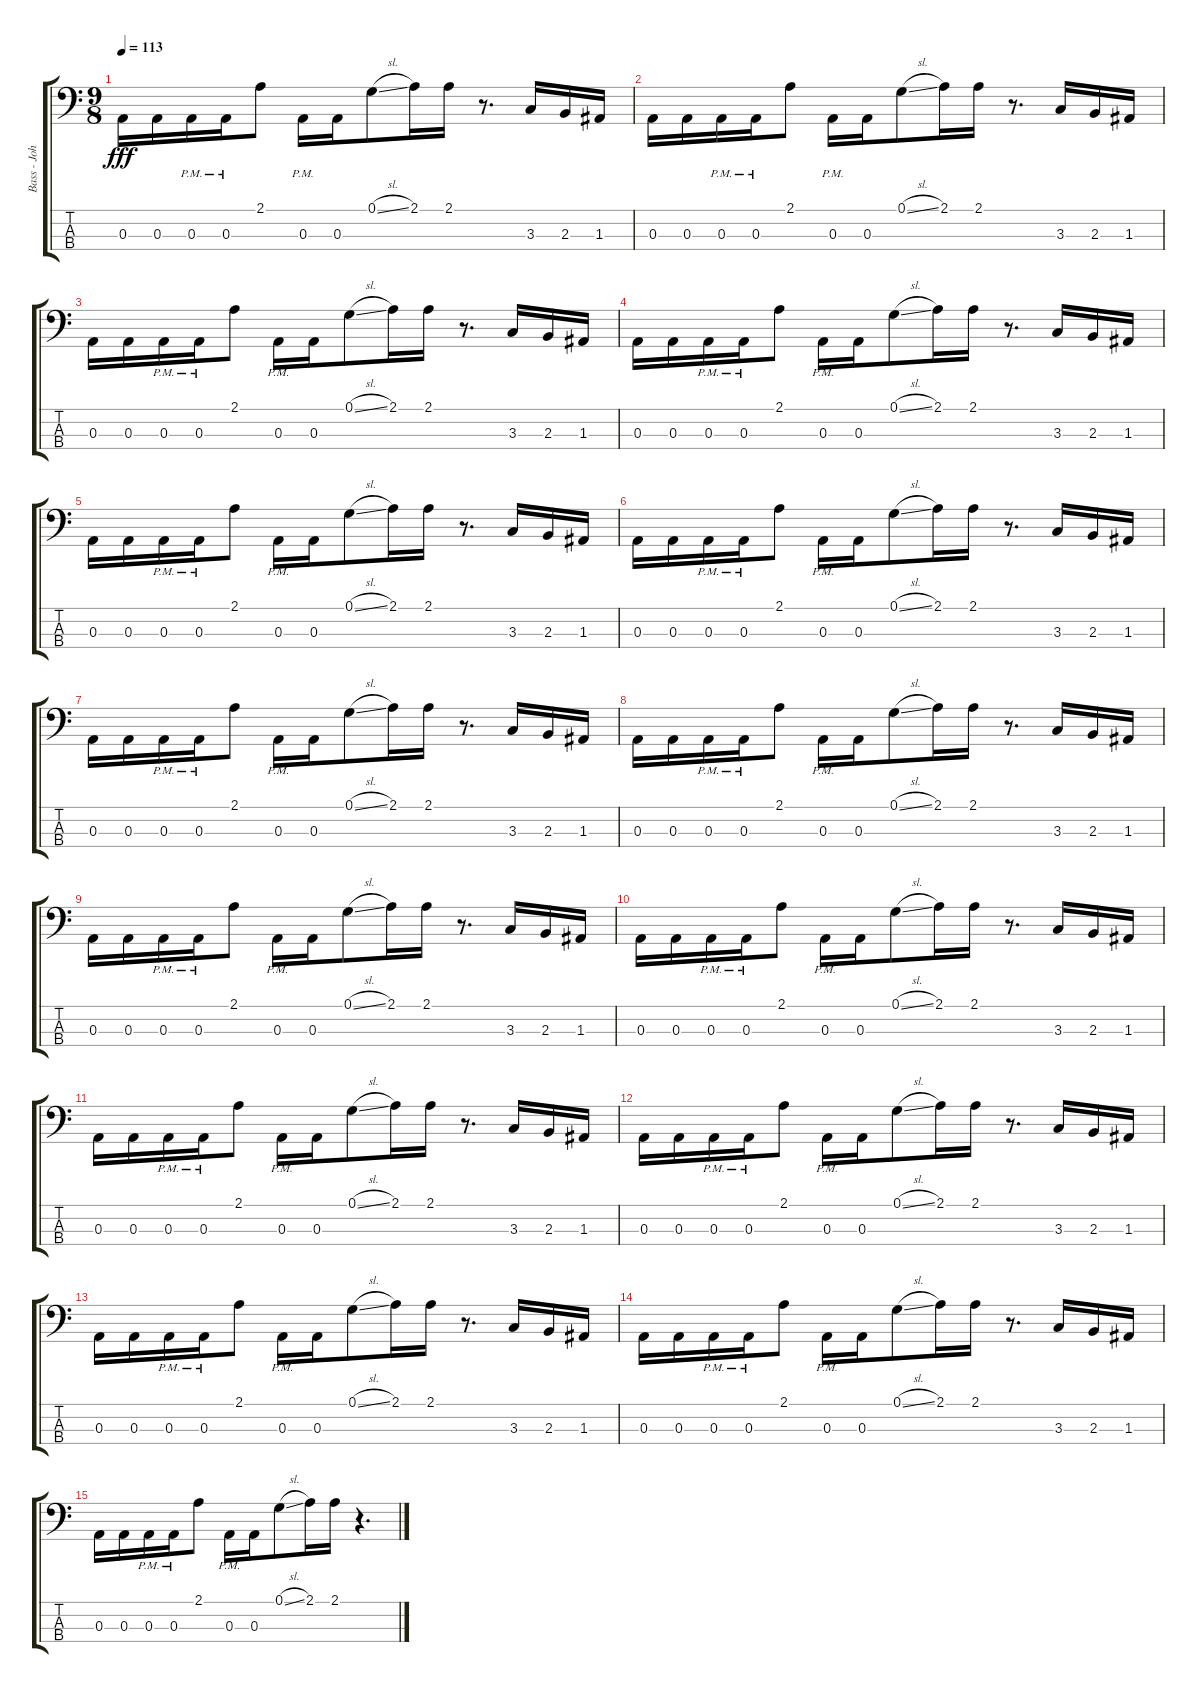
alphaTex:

\track ("Bass - John Paul Jones" "Bass - Joh") {instrument electricbassfinger}
\staff {score tabs}
\tuning (G2 D2 A1 E1) {hide}
\ts (9 8)
\tempo 113
\clef f4
\ks c
0.3.16{dy fff} 0.3.16 0.3{pm}.16 0.3{pm}.16 2.1.8 0.3{pm}.16 0.3.16 0.1{sl}.8 2.1.16 2.1.16 r.8{d} 3.3.16 2.3.16 1.3.16 |
0.3.16 0.3.16 0.3{pm}.16 0.3{pm}.16 2.1.8 0.3{pm}.16 0.3.16 0.1{sl}.8 2.1.16 2.1.16 r.8{d} 3.3.16 2.3.16 1.3.16 |
0.3.16 0.3.16 0.3{pm}.16 0.3{pm}.16 2.1.8 0.3{pm}.16 0.3.16 0.1{sl}.8 2.1.16 2.1.16 r.8{d} 3.3.16 2.3.16 1.3.16 |
0.3.16 0.3.16 0.3{pm}.16 0.3{pm}.16 2.1.8 0.3{pm}.16 0.3.16 0.1{sl}.8 2.1.16 2.1.16 r.8{d} 3.3.16 2.3.16 1.3.16 |
0.3.16 0.3.16 0.3{pm}.16 0.3{pm}.16 2.1.8 0.3{pm}.16 0.3.16 0.1{sl}.8 2.1.16 2.1.16 r.8{d} 3.3.16 2.3.16 1.3.16 |
0.3.16 0.3.16 0.3{pm}.16 0.3{pm}.16 2.1.8 0.3{pm}.16 0.3.16 0.1{sl}.8 2.1.16 2.1.16 r.8{d} 3.3.16 2.3.16 1.3.16 |
0.3.16 0.3.16 0.3{pm}.16 0.3{pm}.16 2.1.8 0.3{pm}.16 0.3.16 0.1{sl}.8 2.1.16 2.1.16 r.8{d} 3.3.16 2.3.16 1.3.16 |
0.3.16 0.3.16 0.3{pm}.16 0.3{pm}.16 2.1.8 0.3{pm}.16 0.3.16 0.1{sl}.8 2.1.16 2.1.16 r.8{d} 3.3.16 2.3.16 1.3.16 |
0.3.16 0.3.16 0.3{pm}.16 0.3{pm}.16 2.1.8 0.3{pm}.16 0.3.16 0.1{sl}.8 2.1.16 2.1.16 r.8{d} 3.3.16 2.3.16 1.3.16 |
0.3.16 0.3.16 0.3{pm}.16 0.3{pm}.16 2.1.8 0.3{pm}.16 0.3.16 0.1{sl}.8 2.1.16 2.1.16 r.8{d} 3.3.16 2.3.16 1.3.16 |
0.3.16 0.3.16 0.3{pm}.16 0.3{pm}.16 2.1.8 0.3{pm}.16 0.3.16 0.1{sl}.8 2.1.16 2.1.16 r.8{d} 3.3.16 2.3.16 1.3.16 |
0.3.16 0.3.16 0.3{pm}.16 0.3{pm}.16 2.1.8 0.3{pm}.16 0.3.16 0.1{sl}.8 2.1.16 2.1.16 r.8{d} 3.3.16 2.3.16 1.3.16 |
0.3.16 0.3.16 0.3{pm}.16 0.3{pm}.16 2.1.8 0.3{pm}.16 0.3.16 0.1{sl}.8 2.1.16 2.1.16 r.8{d} 3.3.16 2.3.16 1.3.16 |
0.3.16 0.3.16 0.3{pm}.16 0.3{pm}.16 2.1.8 0.3{pm}.16 0.3.16 0.1{sl}.8 2.1.16 2.1.16 r.8{d} 3.3.16 2.3.16 1.3.16 |
0.3.16 0.3.16 0.3{pm}.16 0.3{pm}.16 2.1.8 0.3{pm}.16 0.3.16 0.1{sl}.8 2.1.16 2.1.16 r.4{d}
